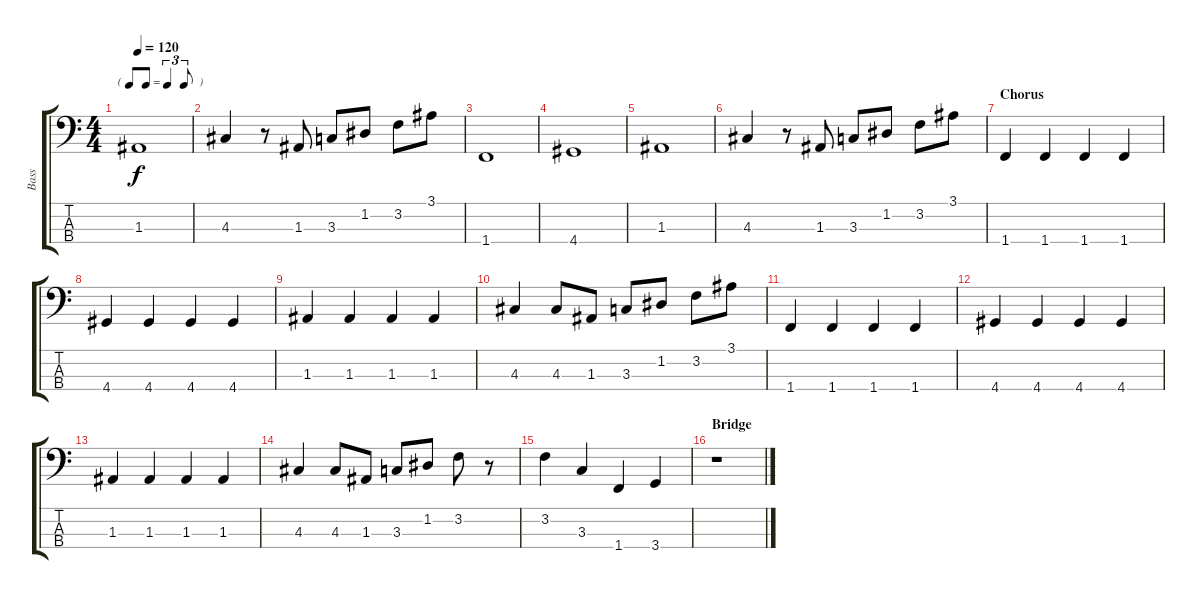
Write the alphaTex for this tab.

\track ("Bass" "Bass") {instrument electricbassfinger}
\staff {score tabs}
\tuning (G2 D2 A1 E1) {hide}
\ts (4 4)
\tf triplet8th
\tempo 120
\clef f4
\ks c
1.3.1{dy f} |
4.3.4 r.8 1.3.8 3.3.8 1.2.8 3.2.8 3.1.8 |
1.4.1 |
4.4.1 |
1.3.1 |
4.3.4 r.8 1.3.8 3.3.8 1.2.8 3.2.8 3.1.8 |
\section ("" "Chorus")
1.4.4 1.4.4 1.4.4 1.4.4 |
4.4.4 4.4.4 4.4.4 4.4.4 |
1.3.4 1.3.4 1.3.4 1.3.4 |
4.3.4 4.3.8 1.3.8 3.3.8 1.2.8 3.2.8 3.1.8 |
1.4.4 1.4.4 1.4.4 1.4.4 |
4.4.4 4.4.4 4.4.4 4.4.4 |
1.3.4 1.3.4 1.3.4 1.3.4 |
4.3.4 4.3.8 1.3.8 3.3.8 1.2.8 3.2.8 r.8 |
3.2.4 3.3.4 1.4.4 3.4.4 |
\section ("" "Bridge")
r.1
